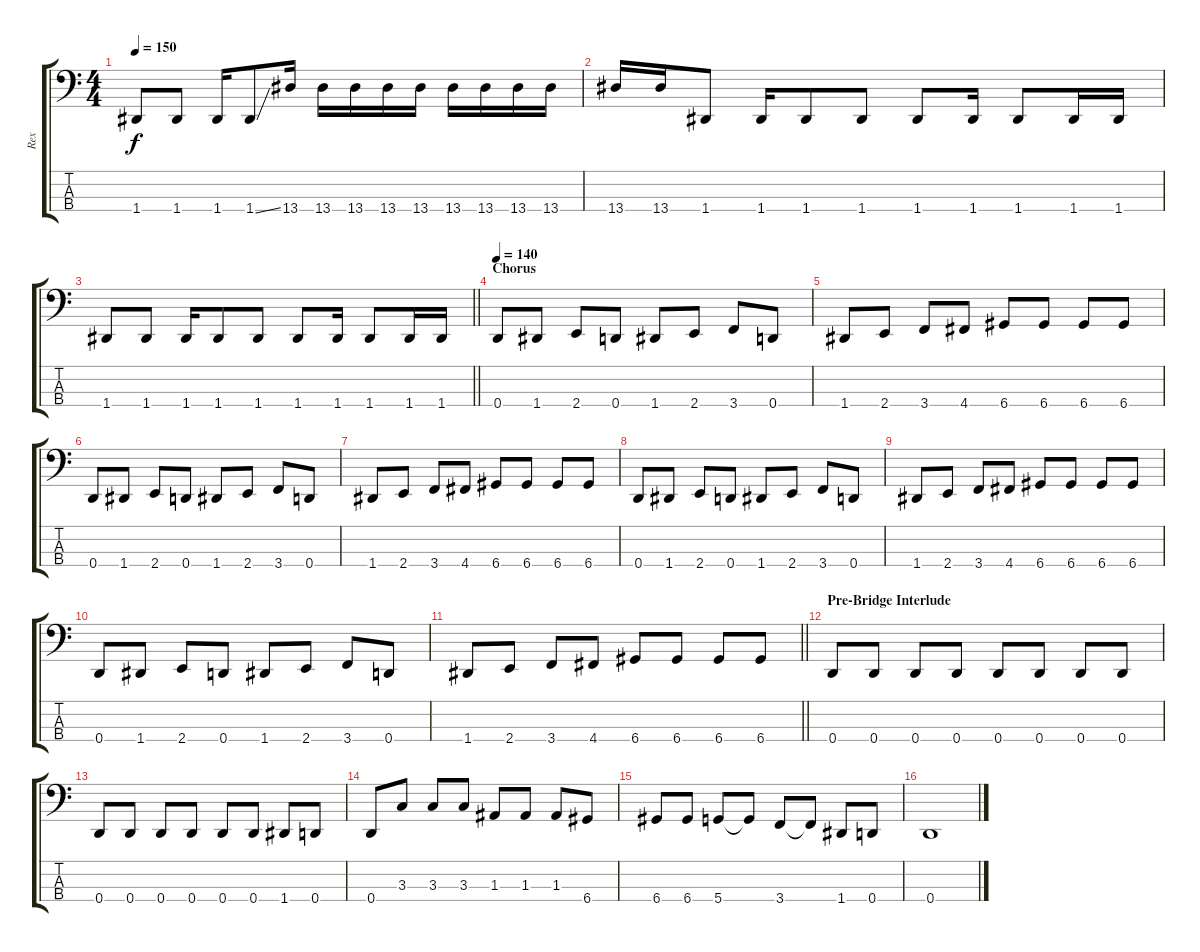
\track ("Rex" "Rex") {instrument electricbassfinger}
\staff {score tabs}
\tuning (G2 D2 A1 D1) {hide}
\ts (4 4)
\tempo 150
\clef f4
\ks c
1.4.8{dy f} 1.4.8 1.4.16 1.4{ss}.8 13.4.16 13.4.16 13.4.16 13.4.16 13.4.16 13.4.16 13.4.16 13.4.16 13.4.16 |
13.4.16 13.4.16 1.4.8 1.4.16 1.4.8 1.4.8 1.4.8 1.4.16 1.4.8 1.4.16 1.4.16 |
\barLineRight lightlight
1.4.8 1.4.8 1.4.16 1.4.8 1.4.8 1.4.8 1.4.16 1.4.8 1.4.16 1.4.16 |
\section ("" "Chorus")
\tempo 140
0.4.8 1.4.8 2.4.8 0.4.8 1.4.8 2.4.8 3.4.8 0.4.8 |
1.4.8 2.4.8 3.4.8 4.4.8 6.4.8 6.4.8 6.4.8 6.4.8 |
0.4.8 1.4.8 2.4.8 0.4.8 1.4.8 2.4.8 3.4.8 0.4.8 |
1.4.8 2.4.8 3.4.8 4.4.8 6.4.8 6.4.8 6.4.8 6.4.8 |
0.4.8 1.4.8 2.4.8 0.4.8 1.4.8 2.4.8 3.4.8 0.4.8 |
1.4.8 2.4.8 3.4.8 4.4.8 6.4.8 6.4.8 6.4.8 6.4.8 |
0.4.8 1.4.8 2.4.8 0.4.8 1.4.8 2.4.8 3.4.8 0.4.8 |
\barLineRight lightlight
1.4.8 2.4.8 3.4.8 4.4.8 6.4.8 6.4.8 6.4.8 6.4.8 |
\section ("" "Pre-Bridge Interlude")
0.4.8 0.4.8 0.4.8 0.4.8 0.4.8 0.4.8 0.4.8 0.4.8 |
0.4.8 0.4.8 0.4.8 0.4.8 0.4.8 0.4.8 1.4.8 0.4.8 |
0.4.8 3.3.8 3.3.8 3.3.8 1.3.8 1.3.8 1.3.8 6.4.8 |
6.4.8 6.4.8 5.4.8 5.4{t}.8 3.4.8 3.4{t}.8 1.4.8 0.4.8 |
0.4.1
